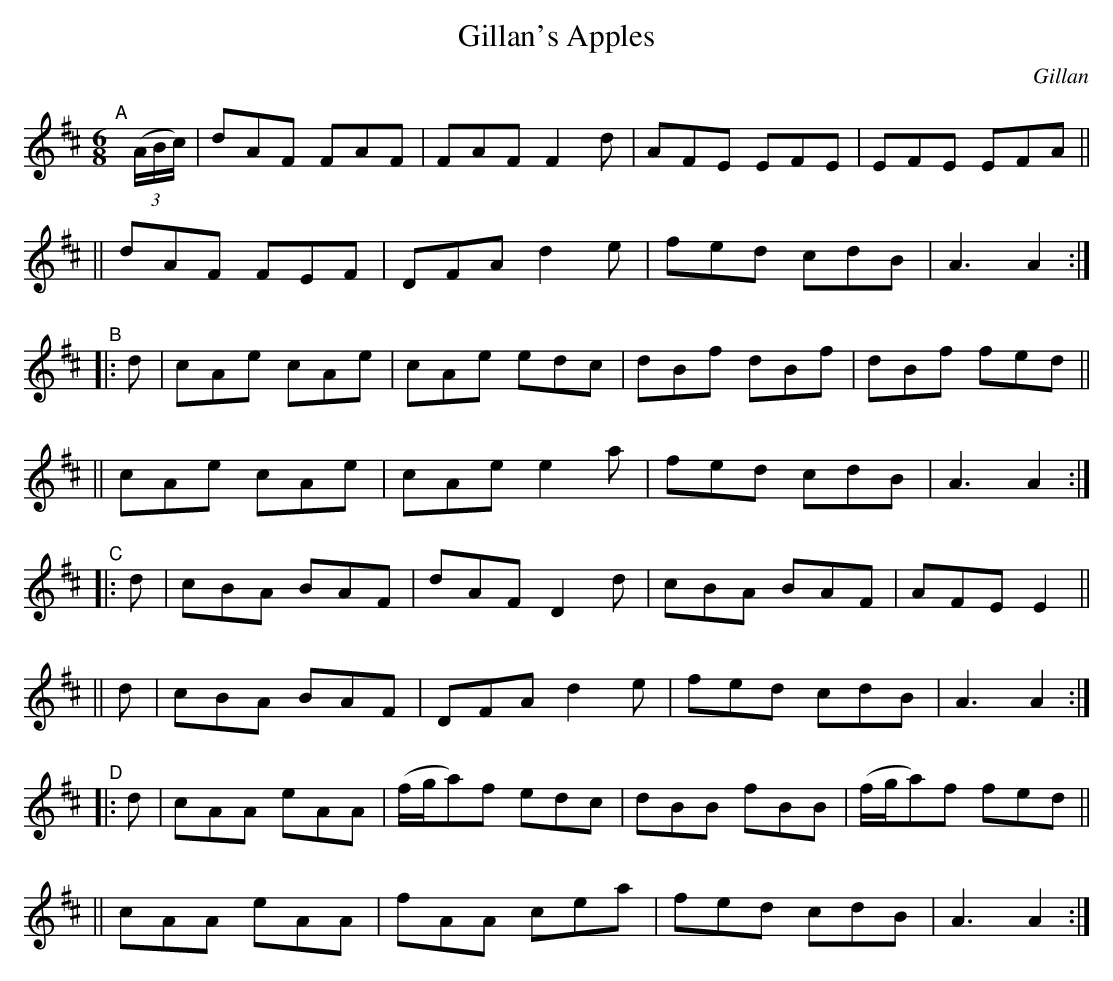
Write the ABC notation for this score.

X:1
T: Gillan's Apples
O: Gillan
M: 6/8
L: 1/8
K: Amix
"^A"[|] (3(A/B/c/) \
|  dAF FAF | FAF F2d | AFE EFE | EFE EFA ||
|| dAF FEF | DFA d2e | fed cdB | A3 A2 :|
"^B"|: d \
|  cAe cAe | cAe edc | dBf dBf | dBf fed ||
|| cAe cAe | cAe e2a | fed cdB | A3 A2 :|
"^C"\
|: d | cBA BAF | dAF D2d | cBA BAF | AFE E2 ||
|| d | cBA BAF | DFA d2e | fed cdB | A3 A2 :|
"^D"|: d \
|  cAA eAA | (f/g/a)f edc | dBB fBB | (f/g/a)f fed ||
|| cAA eAA | fAA cea | fed cdB | A3 A2 :|
